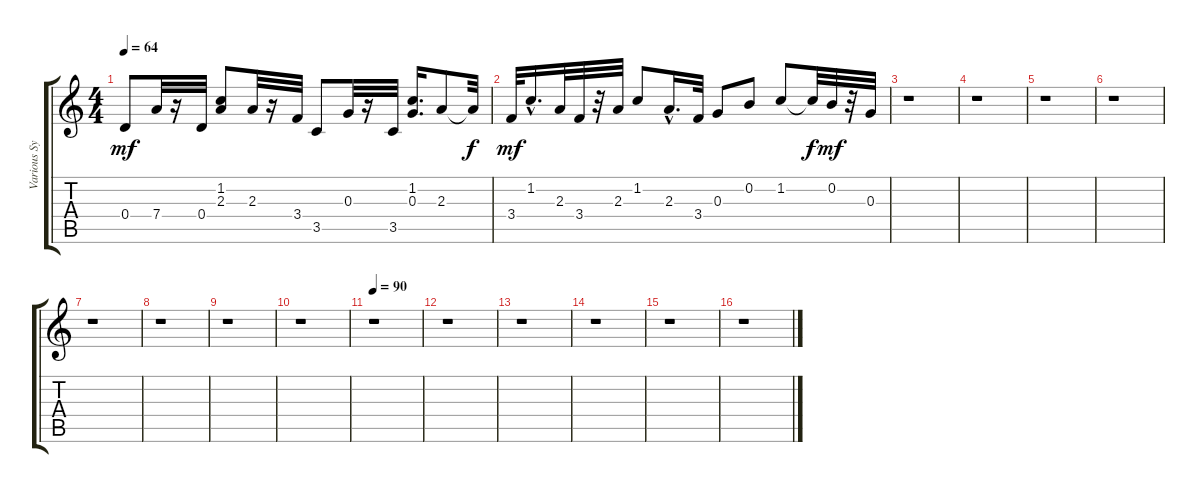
\track ("Various Synth Fillers" "Various Sy") {instrument distortionguitar}
\staff {score tabs}
\tuning (E4 B3 G3 D3 A2 E2) {hide}
\ts (4 4)
\tempo 64
\clef g2
\ks c
0.4.8{dy mf} 7.4.32 r.16 0.4.32 (1.2 2.3).8 2.3.32 r.16 3.4.32 3.5.8 0.3.32 r.16 3.5.32 (1.2 0.3).16{d} 2.3.8 2.3{t}.32{dy f} |
3.4.32{dy mf} 1.2{hac}.16{d} 2.3.32 3.4.32 r.32 2.3.32 1.2.8 2.3{hac}.16{d} 3.4.32 0.3.8 0.2.8 1.2.8 1.2{t}.32{dy f} 0.2.32{dy mf} r.32 0.3.32 |
r.1 |
r.1 |
r.1 |
r.1 |
r.1 |
r.1 |
r.1 |
r.1 |
\tempo 90
r.1 |
r.1 |
r.1 |
r.1 |
r.1 |
r.1
